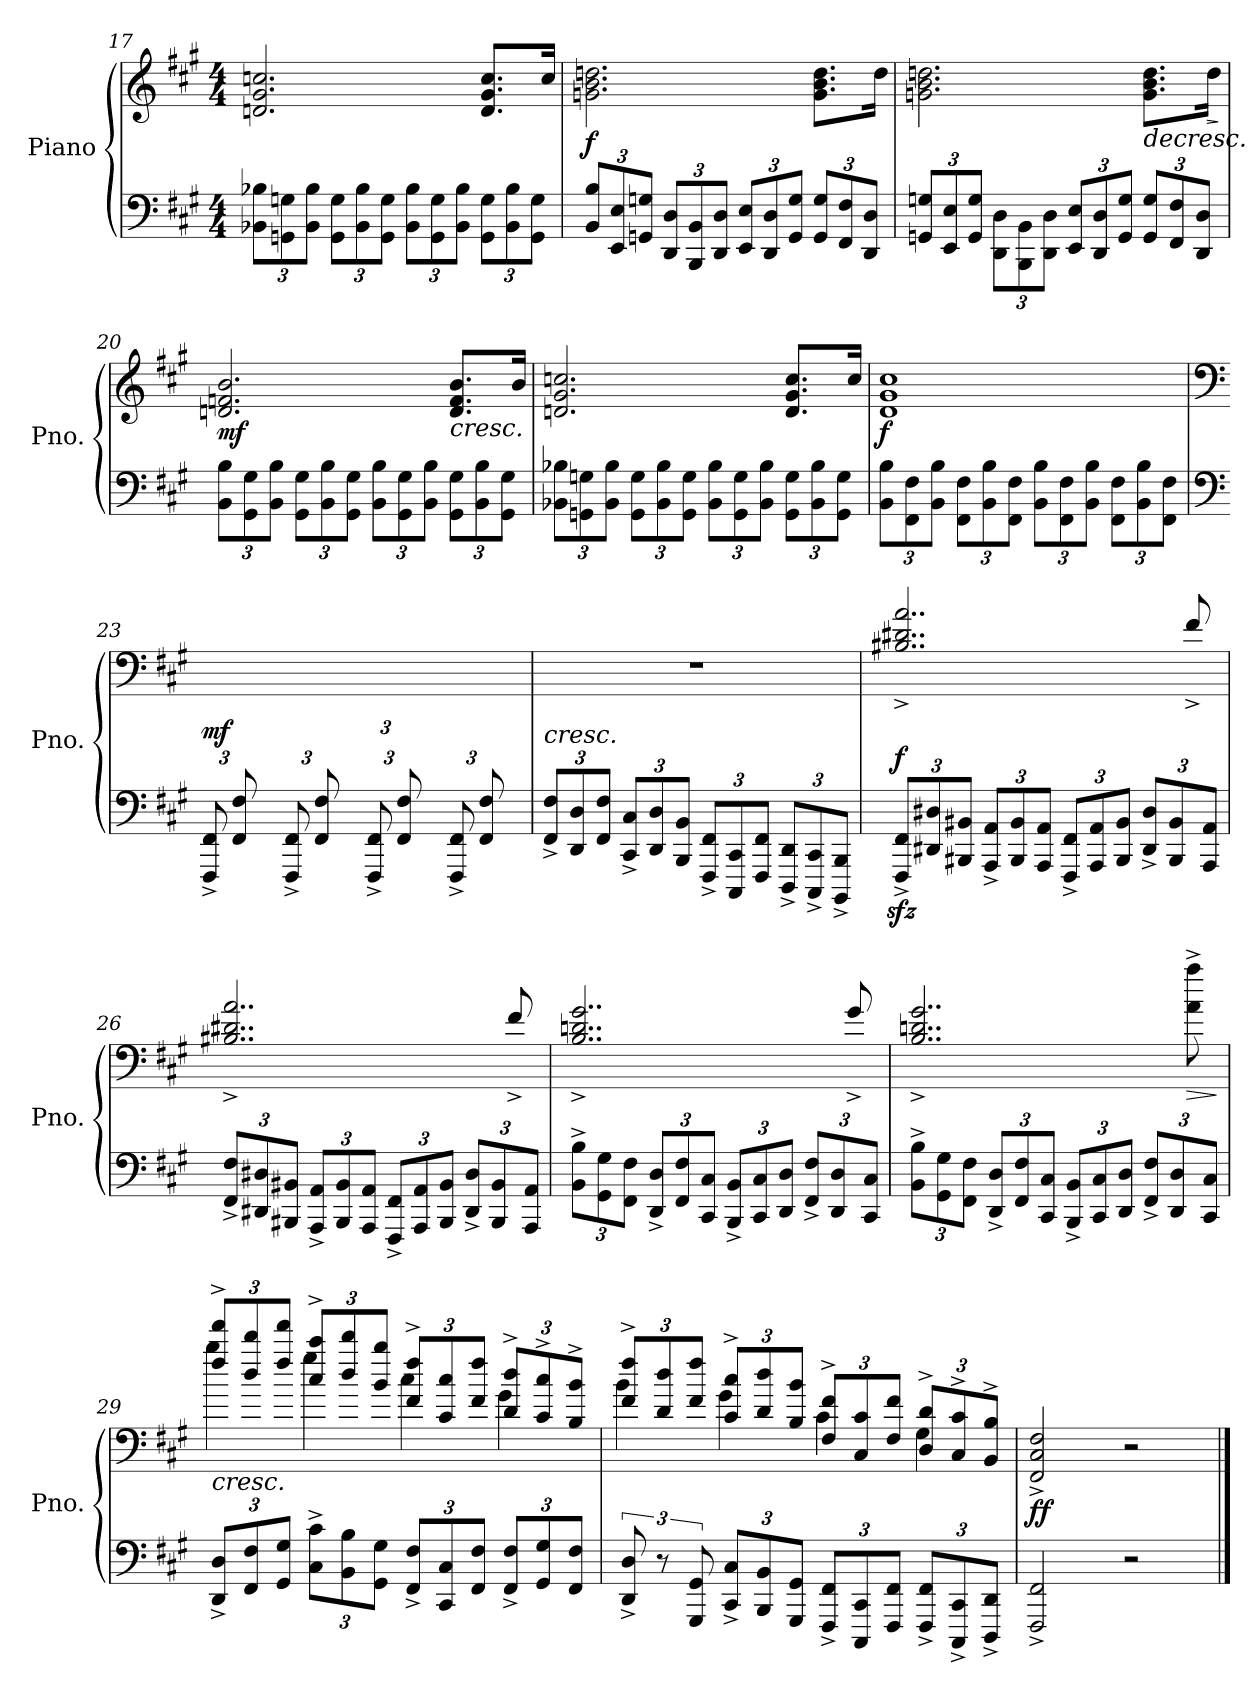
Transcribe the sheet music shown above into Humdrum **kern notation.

**kern	**kern	**dynam
*part1	*part1	*part1
*staff2	*staff1	*staff1/2
*I"Piano	*	*
*I'Pno.	*	*
!!LO:LB:g=z
*clefF4	*clefG2	*
*k[f#c#g#]	*k[f#c#g#]	*
*M4/4	*M4/4	*
*Xbrackettup	*	*
=17	=17	=17
12BB-X\ 12B-X\L	2.dn/ 2.g#/ 2.ccn/	.
12GGn\ 12Gn\	.	.
12BB-\ 12B-\J	.	.
12GG\ 12G\L	.	.
12BB-\ 12B-\	.	.
12GG\ 12G\J	.	.
12BB-\ 12B-\L	.	.
12GG\ 12G\	.	.
12BB-\ 12B-\J	.	.
12GG\ 12G\L	8.d/ 8.g#/ 8.cc/L	.
12BB-\ 12B-\	.	.
12GG\ 12G\J	.	.
.	16cc/Jk	.
=18	=18	=18
!	!	!LO:DY:b
12BB/ 12B/L	2.gn\ 2.b\ 2.ddn\	f
12EE/ 12E/	.	.
12GGn/ 12Gn/J	.	.
12DD/ 12D/L	.	.
12BBB/ 12BB/	.	.
12DD/ 12D/J	.	.
12EE/ 12E/L	.	.
12DD/ 12D/	.	.
12GG/ 12G/J	.	.
12GG/ 12G/L	8.g\ 8.b\ 8.dd\L	.
12FF#/ 12F#/	.	.
12DD/ 12D/J	.	.
.	16dd\Jk	.
=19	=19	=19
12GGn/ 12Gn/L	2.gn\ 2.b\ 2.ddn\	.
12EE/ 12E/	.	.
12GG/ 12G/J	.	.
12DD\ 12D\L	.	.
12BBB\ 12BB\	.	.
12DD\ 12D\J	.	.
12EE/ 12E/L	.	.
12DD/ 12D/	.	.
12GG/ 12G/J	.	.
!	!	!LO:HP:b
12GG/ 12G/L	8.g\ 8.b\ 8.dd\L	>
12FF#/ 12F#/	.	.
12DD/ 12D/J	.	.
!	!	!LO:HP:b
.	16dd\Jk	>
.	.	] ]
!!LO:LB:g=z
=20	=20	=20
!	!	!LO:DY:b
12BB\ 12B\L	2.dn/ 2.fn/ 2.b/	mf
12GG#\ 12G#\	.	.
12BB\ 12B\J	.	.
12GG#\ 12G#\L	.	.
12BB\ 12B\	.	.
12GG#\ 12G#\J	.	.
12BB\ 12B\L	.	.
12GG#\ 12G#\	.	.
12BB\ 12B\J	.	.
!	!LO:TX:b:i:t=cresc.	!
12GG#\ 12G#\L	8.d/ 8.f/ 8.b/L	.
12BB\ 12B\	.	.
12GG#\ 12G#\J	.	.
.	16b/Jk	.
=21	=21	=21
12BB-X\ 12B-X\L	2.dn/ 2.g#/ 2.ccn/	.
12GGn\ 12Gn\	.	.
12BB-\ 12B-\J	.	.
12GG\ 12G\L	.	.
12BB-\ 12B-\	.	.
12GG\ 12G\J	.	.
12BB-\ 12B-\L	.	.
12GG\ 12G\	.	.
12BB-\ 12B-\J	.	.
12GG\ 12G\L	8.d/ 8.g#/ 8.cc/L	.
12BB-\ 12B-\	.	.
12GG\ 12G\J	.	.
.	16cc/Jk	.
=22	=22	=22
!	!	!LO:DY:b
12BB\ 12B\L	1d 1g# 1cc#	f
12FF#\ 12F#\	.	.
12BB\ 12B\J	.	.
12FF#\ 12F#\L	.	.
12BB\ 12B\	.	.
12FF#\ 12F#\J	.	.
12BB\ 12B\L	.	.
12FF#\ 12F#\	.	.
12BB\ 12B\J	.	.
12FF#\ 12F#\L	.	.
12BB\ 12B\	.	.
12FF#\ 12F#\J	.	.
!!LO:PB:g=z
=23	=23	=23
*clefF4	*clefF4	*
*	*^	*
!	!	!	!LO:DY:a=2
12FFF#/^ 12FF#/^L	1ryy	6ryy	mf
12FF#/ 12F#/	.	.	.
12ryy	.	12BB\ 12B\J	.
12FFF#/^ 12FF#/^L	.	6ryy	.
12FF#/ 12F#/	.	.	.
12ryy	.	12BB\ 12B\J	.
12FFF#/^ 12FF#/^L	.	6ryy	.
12FF#/ 12F#/	.	.	.
12ryy	.	12BB\ 12B\J	.
12FFF#/^ 12FF#/^L	.	6ryy	.
12FF#/ 12F#/	.	.	.
12ryy	.	12BB\ 12B\J	.
=24	=24	=24	=24
!LO:TX:a:i:t=cresc.	!	!	!
*	*v	*v	*
12FF#/^ 12F#/^L	1r	.
12DD/ 12D/	.	.
12FF#/ 12F#/J	.	.
12CC#/^ 12C#/^L	.	.
12DD/ 12D/	.	.
12BBB/ 12BB/J	.	.
12FFF#/^ 12FF#/^L	.	.
12CCC#/ 12CC#/	.	.
12FFF#/ 12FF#/J	.	.
12DDD/^ 12DD/^L	.	.
12CCC#/^ 12CC#/^	.	.
12BBBB/^ 12BBB/^J	.	.
!!LO:LB:g=z
=25	=25	=25
!	!	!LO:DY:a=2
12FFF#/zz>^ 12FF#/zz>^L	2..B#X/^ 2..d#X/^ 2..a/^	f
12DD#X/ 12D#X/	.	.
12BBB#X/ 12BB#X/J	.	.
12AAA/^ 12AA/^L	.	.
12BBB#/ 12BB#/	.	.
12AAA/ 12AA/J	.	.
12FFF#/^ 12FF#/^L	.	.
12AAA/ 12AA/	.	.
12BBB#/ 12BB#/J	.	.
12DD#/^ 12D#/^L	.	.
12BBB#/ 12BB#/	.	.
.	8f#^/	.
12AAA/ 12AA/J	.	.
=26	=26	=26
12FF#/^ 12F#/^L	2..B#X/^ 2..d#X/^ 2..a/^	.
12DD#X/ 12D#X/	.	.
12BBB#X/ 12BB#X/J	.	.
12AAA/^ 12AA/^L	.	.
12BBB#/ 12BB#/	.	.
12AAA/ 12AA/J	.	.
12FFF#/^ 12FF#/^L	.	.
12AAA/ 12AA/	.	.
12BBB#/ 12BB#/J	.	.
12DD#/^ 12D#/^L	.	.
12BBB#/ 12BB#/	.	.
.	8f#^/	.
12AAA/ 12AA/J	.	.
!!LO:LB:g=z
=27	=27	=27
12BB\^ 12B\^L	2..B/^ 2..dn/^ 2..g#/^	.
12GG#\ 12G#\	.	.
12FF#\ 12F#\J	.	.
12DD/^ 12D/^L	.	.
12FF#/ 12F#/	.	.
12CC#/ 12C#/J	.	.
12BBB/^ 12BB/^L	.	.
12CC#/ 12C#/	.	.
12DD/ 12D/J	.	.
12FF#/^ 12F#/^L	.	.
12DD/ 12D/	.	.
.	8g#^/	.
12CC#/ 12C#/J	.	.
=28	=28	=28
12BB\^ 12B\^L	2..B/^ 2..dn/^ 2..g#/^	.
12GG#\ 12G#\	.	.
12FF#\ 12F#\J	.	.
12DD/^ 12D/^L	.	.
12FF#/ 12F#/	.	.
12CC#/ 12C#/J	.	.
12BBB/^ 12BB/^L	.	.
12CC#/ 12C#/	.	.
12DD/ 12D/J	.	.
12FF#/^ 12F#/^L	.	.
12DD/ 12D/	.	.
!	!	!LO:HP:b
.	8a\^ 8aa\^	>
12CC#/ 12C#/J	.	.
.	.	]
!!LO:LB:g=z
=29	=29	=29
*	*Xbrackettup	*
*	*^	*
!	!LO:TX:b:i:t=cresc.	!	!
12DD/^ 12D/^L	12ff#/^ 12fff#/^L	4bb\	.
12FF#/ 12F#/	12dd/ 12ddd/	.	.
12GG#/ 12G#/J	12ff#/ 12fff#/J	.	.
12C#\^ 12c#\^L	12cc#/^ 12ccc#/^L	4gg#\	.
12BB\ 12B\	12dd/ 12ddd/	.	.
12GG#\ 12G#\J	12b/ 12bb/J	.	.
12FF#/^ 12F#/^L	12f#/^ 12ff#/^L	4cc#\	.
12CC#/ 12C#/	12c#/ 12cc#/	.	.
12FF#/ 12F#/J	12f#/ 12ff#/J	.	.
12FF#/^ 12F#/^L	12d/^ 12dd/^L	4g#\	.
12GG#/ 12G#/	12c#/^ 12cc#/^	.	.
12FF#/ 12F#/J	12B/^ 12b/^J	.	.
=30	=30	=30	=30
*brackettup	*	*	*
12DD/^ 12D/^	12f#/^ 12ff#/^L	4b\	.
12r	12d/ 12dd/	.	.
12GGG#/ 12GG#/	12f#/ 12ff#/J	.	.
*Xbrackettup	*	*	*
12CC#/^ 12C#/^L	12c#/^ 12cc#/^L	4g#\	.
12BBB/ 12BB/	12d/ 12dd/	.	.
12GGG#/ 12GG#/J	12B/ 12b/J	.	.
12FFF#/^ 12FF#/^L	12F#/^ 12f#/^L	4c#\	.
12CCC#/ 12CC#/	12C#/ 12c#/	.	.
12FFF#/ 12FF#/J	12F#/ 12f#/J	.	.
12FFF#/^ 12FF#/^L	12D/^ 12d/^L	4G#\	.
12CCC#/^ 12CC#/^	12C#/^ 12c#/^	.	.
12DDD/^ 12DD/^J	12BB/^ 12B/^J	.	.
*	*v	*v	*
=31	=31	=31
!	!	!LO:DY:b
2FFF#/^ 2FF#/^	2FF#/^ 2C#/^ 2F#/^	ff
2r	2r	.
==	==	==
*-	*-	*-
